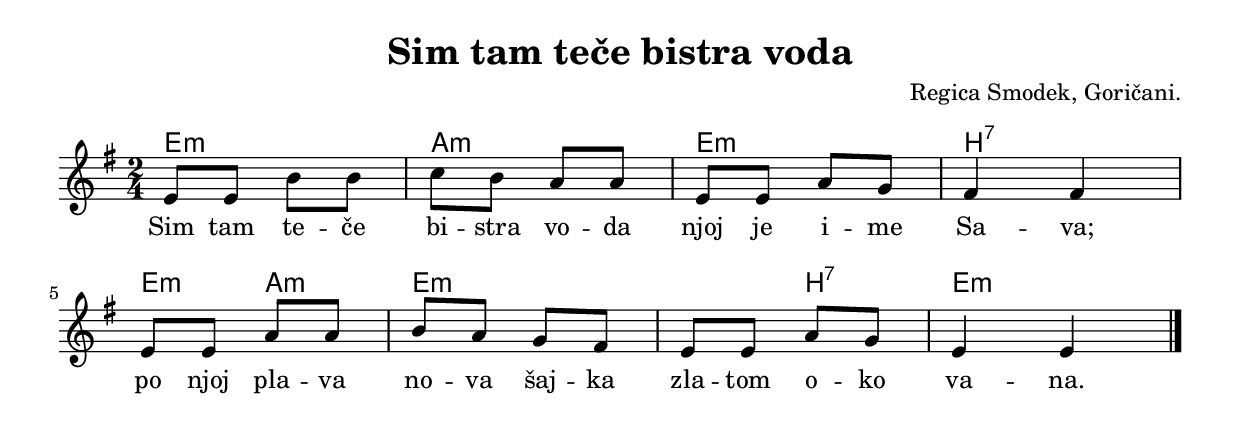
\version "2.24.1"
\include "deutsch.ly"

\header {
  title = "Sim tam teče bistra voda"
  %subtitle = "II."
  composer = "Regica Smodek, Goričani."
}

\paper {
  #(set-paper-size "a4")
  indent = 0
  top-margin = 10
  markup-system-spacing = #'((basic-distance . 0.1) (padding . 2))
  system-system-spacing = #'((basic-distance . 0.1) (padding . 3))
  %annotate-spacing = ##t
}

global = {
  \key g \major
  \numericTimeSignature
  \time 2/4
}

chordNames = \chordmode {
  \global
  % Chords follow here.
  \set chordChanges = ##t
  \semiGermanChords
  e2:m
  a:m
  e:m
  h:7
  e4:m
  a:m
  e2:m
  e4:m h:7
  e2:m
}

melody = \relative c' {
  \global
  % Music follows here.
  e8 e h' h |
  c8 h a a |
  e8 e a g |
  fis4 fis | \break
  e8 e a a |
  h8 a g fis |
  e8 e a g |
  e4 e |
  \bar "|."
}

verse = \lyricmode {
  % Lyrics follow here.
  Sim tam te -- če bi -- stra vo -- da
  njoj je i -- me Sa -- va;
  po njoj pla -- va no -- va šaj -- ka
  zla -- tom o -- ko va -- na.
}

\score {
  <<
    \new ChordNames \chordNames
    \new Staff { \melody }
    \addlyrics { \verse }
  >>
  \layout { }
}
